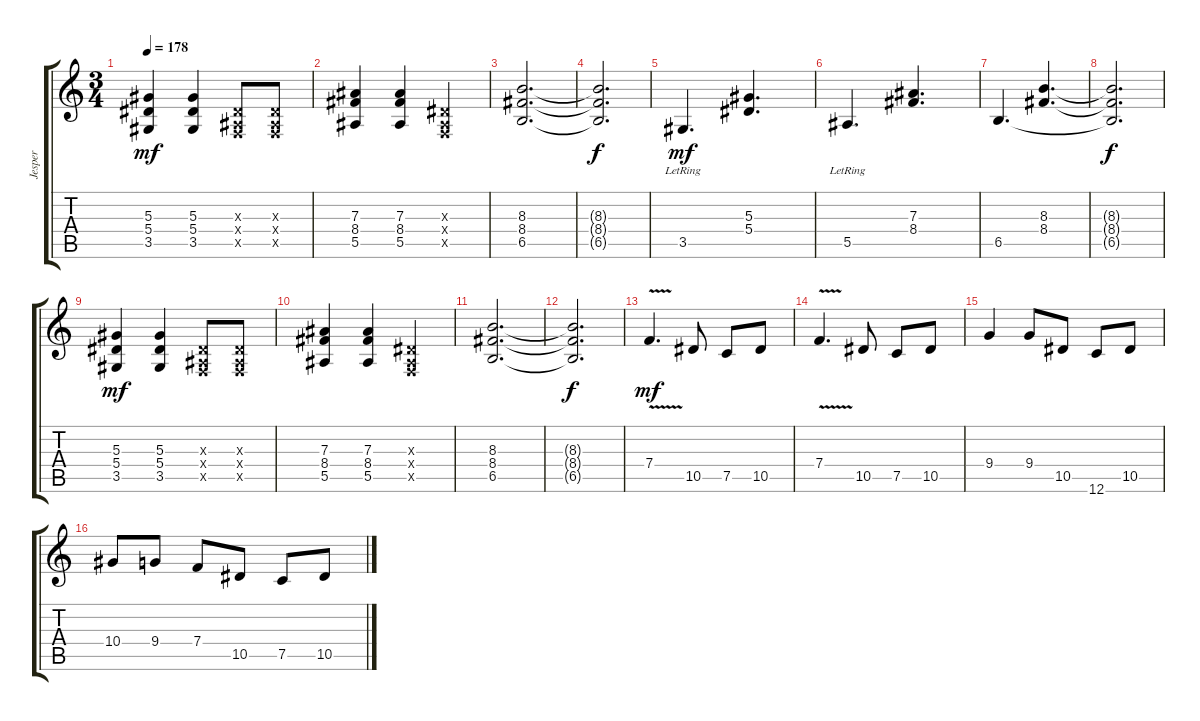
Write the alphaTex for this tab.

\track ("Jesper" "Jesper") {instrument distortionguitar}
\staff {score tabs}
\tuning (C4 G3 Eb3 Bb2 F2 C2) {hide}
\ts (3 4)
\tempo 178
\clef g2
\ks c
(5.3 5.4 3.5).4{dy mf} (5.3 5.4 3.5).4 (0.3{x} 0.4{x} 0.5{x}).8 (0.3{x} 0.4{x} 0.5{x}).8 |
(7.3 8.4 5.5).4 (7.3 8.4 5.5).4 (0.3{x} 0.4{x} 0.5{x}).4 |
(8.3 8.4 6.5).2{d} |
(8.3{t} 8.4{t} 6.5{t}).2{d dy f} |
3.5{lr}.4{d dy mf} (5.3 5.4).4{d} |
5.5{lr}.4{d} (7.3 8.4).4{d} |
6.5.4{d} (8.3 8.4).4{d} |
(8.3{t} 8.4{t} 6.5{t}).2{d dy f} |
(5.3 5.4 3.5).4{dy mf} (5.3 5.4 3.5).4 (0.3{x} 0.4{x} 0.5{x}).8 (0.3{x} 0.4{x} 0.5{x}).8 |
(7.3 8.4 5.5).4 (7.3 8.4 5.5).4 (0.3{x} 0.4{x} 0.5{x}).4 |
(8.3 8.4 6.5).2{d} |
(8.3{t} 8.4{t} 6.5{t}).2{d dy f} |
7.4{v}.4{d dy mf} 10.5.8 7.5.8 10.5.8 |
7.4{v}.4{d} 10.5.8 7.5.8 10.5.8 |
9.4.4 9.4.8 10.5.8 12.6.8 10.5.8 |
10.4.8 9.4.8 7.4.8 10.5.8 7.5.8 10.5.8
